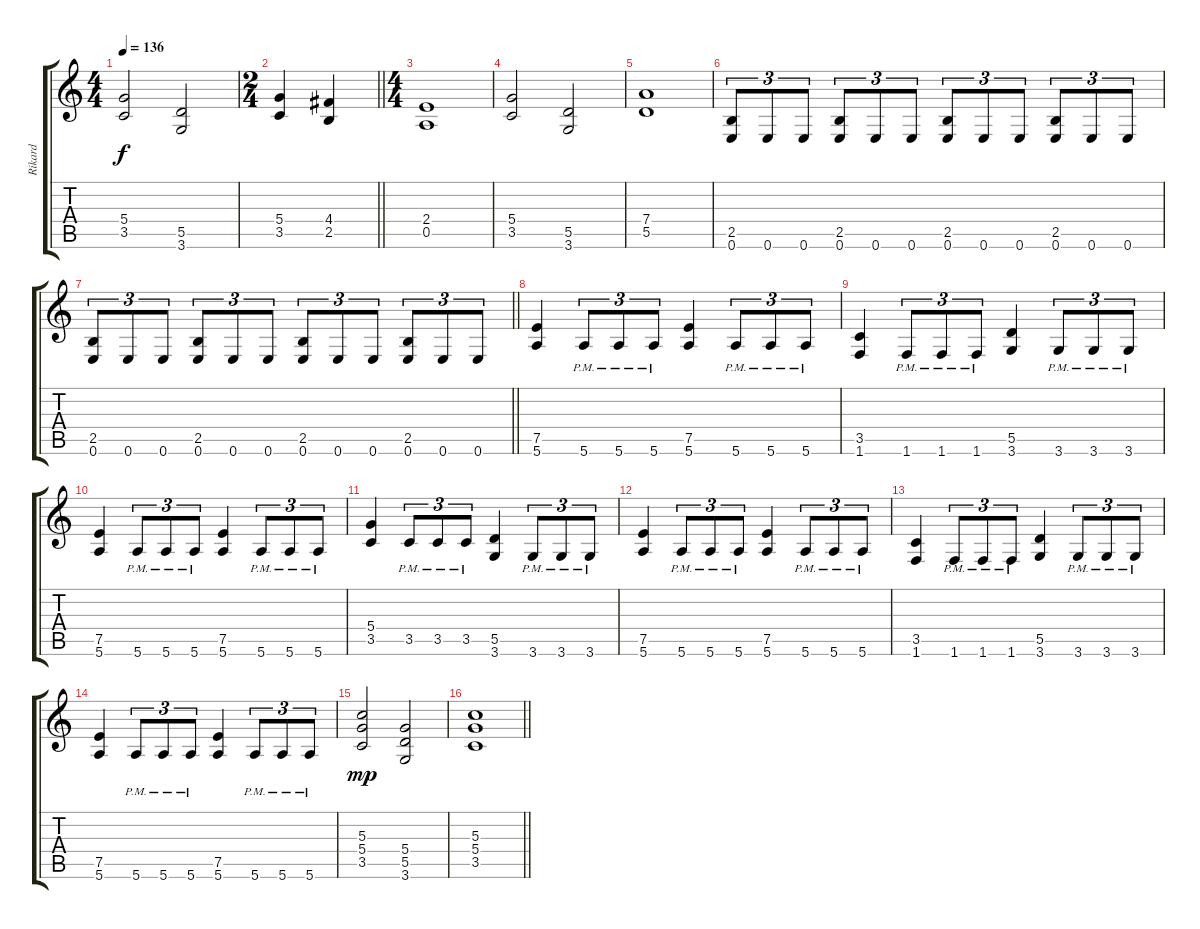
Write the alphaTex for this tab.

\track ("Rikard" "Rikard") {instrument distortionguitar}
\staff {score tabs}
\tuning (E4 B3 G3 D3 A2 E2) {hide}
\ts (4 4)
\tempo 136
\clef g2
\ks c
(5.4 3.5).2{dy f} (5.5 3.6).2 |
\ts (2 4)
\barLineRight lightlight
(5.4 3.5).4 (4.4 2.5).4 |
\ts (4 4)
(2.4 0.5).1 |
(5.4 3.5).2 (5.5 3.6).2 |
(7.4 5.5).1 |
(2.5 0.6).8{tu (3 2)} 0.6.8{tu (3 2)} 0.6.8{tu (3 2)} (2.5 0.6).8{tu (3 2)} 0.6.8{tu (3 2)} 0.6.8{tu (3 2)} (2.5 0.6).8{tu (3 2)} 0.6.8{tu (3 2)} 0.6.8{tu (3 2)} (2.5 0.6).8{tu (3 2)} 0.6.8{tu (3 2)} 0.6.8{tu (3 2)} |
\barLineRight lightlight
(2.5 0.6).8{tu (3 2)} 0.6.8{tu (3 2)} 0.6.8{tu (3 2)} (2.5 0.6).8{tu (3 2)} 0.6.8{tu (3 2)} 0.6.8{tu (3 2)} (2.5 0.6).8{tu (3 2)} 0.6.8{tu (3 2)} 0.6.8{tu (3 2)} (2.5 0.6).8{tu (3 2)} 0.6.8{tu (3 2)} 0.6.8{tu (3 2)} |
(7.5 5.6).4 5.6{pm}.8{tu (3 2)} 5.6{pm}.8{tu (3 2)} 5.6{pm}.8{tu (3 2)} (7.5 5.6).4 5.6{pm}.8{tu (3 2)} 5.6{pm}.8{tu (3 2)} 5.6{pm}.8{tu (3 2)} |
(3.5 1.6).4 1.6{pm}.8{tu (3 2)} 1.6{pm}.8{tu (3 2)} 1.6{pm}.8{tu (3 2)} (5.5 3.6).4 3.6{pm}.8{tu (3 2)} 3.6{pm}.8{tu (3 2)} 3.6{pm}.8{tu (3 2)} |
(7.5 5.6).4 5.6{pm}.8{tu (3 2)} 5.6{pm}.8{tu (3 2)} 5.6{pm}.8{tu (3 2)} (7.5 5.6).4 5.6{pm}.8{tu (3 2)} 5.6{pm}.8{tu (3 2)} 5.6{pm}.8{tu (3 2)} |
(5.4 3.5).4 3.5{pm}.8{tu (3 2)} 3.5{pm}.8{tu (3 2)} 3.5{pm}.8{tu (3 2)} (5.5 3.6).4 3.6{pm}.8{tu (3 2)} 3.6{pm}.8{tu (3 2)} 3.6{pm}.8{tu (3 2)} |
(7.5 5.6).4 5.6{pm}.8{tu (3 2)} 5.6{pm}.8{tu (3 2)} 5.6{pm}.8{tu (3 2)} (7.5 5.6).4 5.6{pm}.8{tu (3 2)} 5.6{pm}.8{tu (3 2)} 5.6{pm}.8{tu (3 2)} |
(3.5 1.6).4 1.6{pm}.8{tu (3 2)} 1.6{pm}.8{tu (3 2)} 1.6{pm}.8{tu (3 2)} (5.5 3.6).4 3.6{pm}.8{tu (3 2)} 3.6{pm}.8{tu (3 2)} 3.6{pm}.8{tu (3 2)} |
(7.5 5.6).4 5.6{pm}.8{tu (3 2)} 5.6{pm}.8{tu (3 2)} 5.6{pm}.8{tu (3 2)} (7.5 5.6).4 5.6{pm}.8{tu (3 2)} 5.6{pm}.8{tu (3 2)} 5.6{pm}.8{tu (3 2)} |
(5.3 5.4 3.5).2{dy mp} (5.4 5.5 3.6).2 |
\barLineRight lightlight
(5.3 5.4 3.5).1
